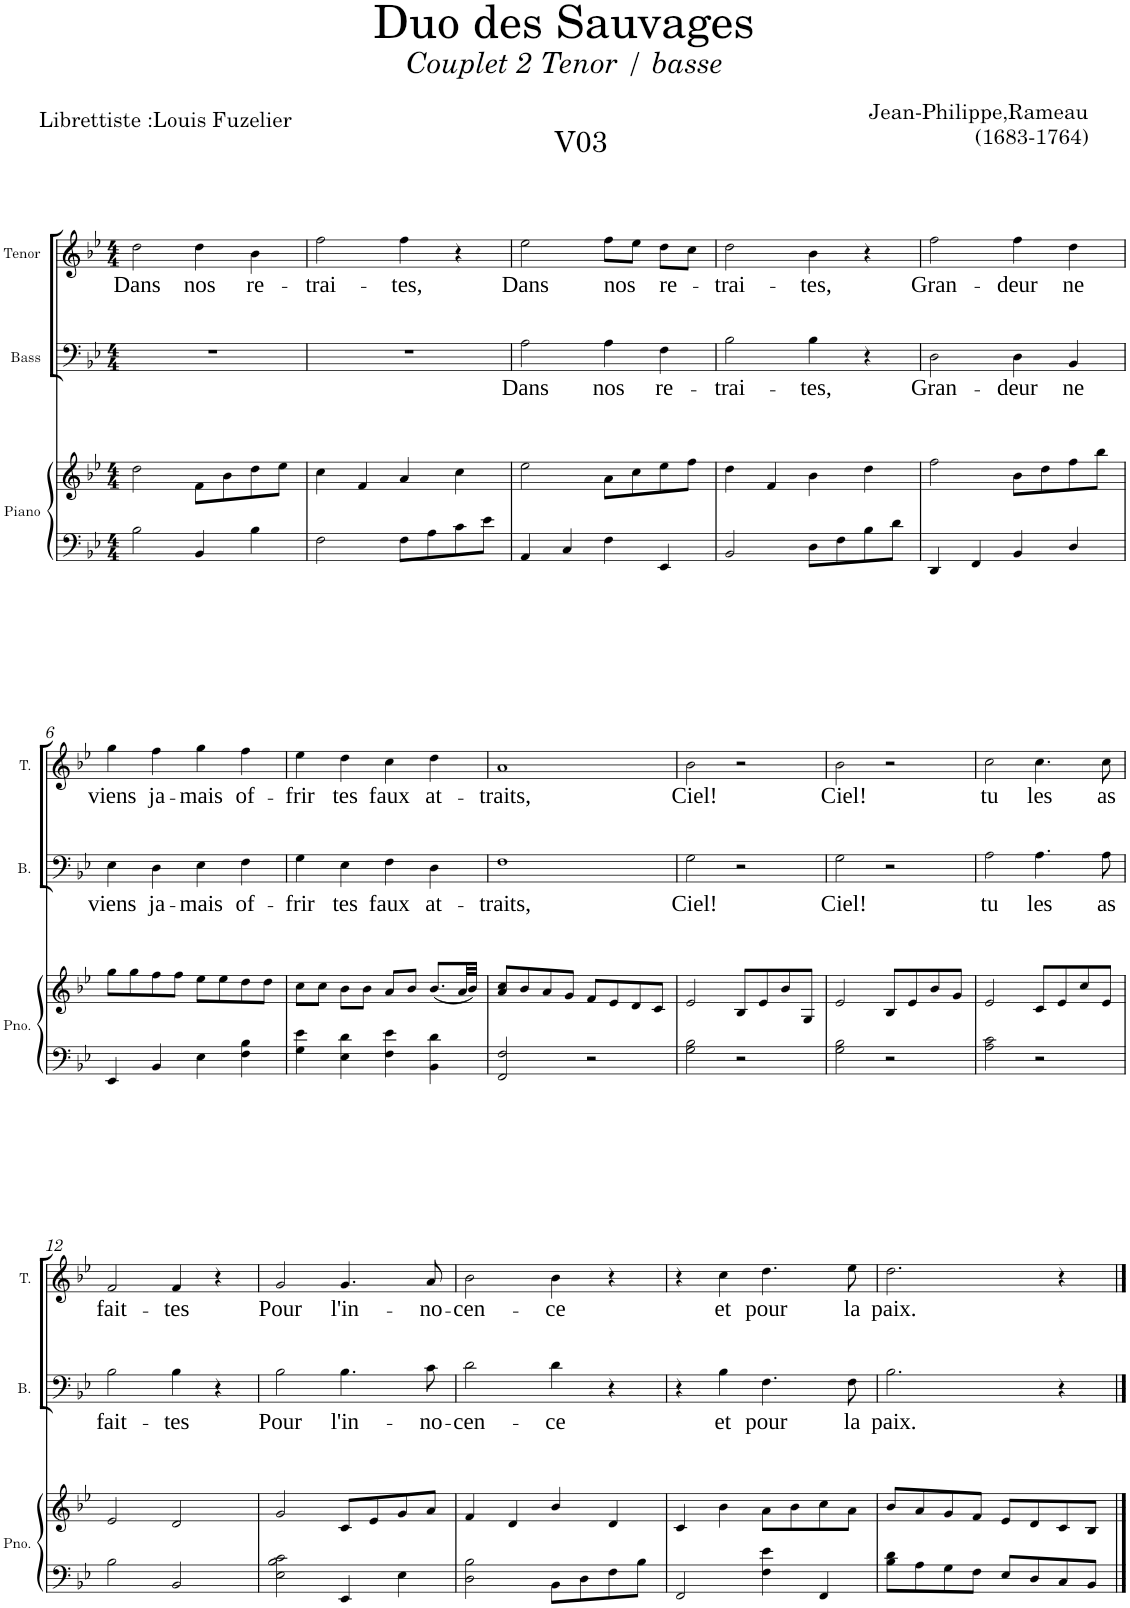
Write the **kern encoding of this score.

**kern	**kern	**kern	**text	**kern	**text
*part3	*part3	*part2	*part2	*part1	*part1
*staff4	*staff3	*staff2	*staff2	*staff1	*staff1
*I"Piano	*	*I"Bass	*	*I"Tenor	*
*I'Pno.	*	*I'B.	*	*I'T.	*
*clefF4	*clefG2	*clefF4	*	*clefG2	*
*k[b-e-]	*k[b-e-]	*k[b-e-]	*	*k[b-e-]	*
*M4/4	*M4/4	*M4/4	*	*M4/4	*
=1	=1	=1	=1	=1	=1
!	!	!	!	!	!LO:LY:b
2B-\	2dd\	1r	.	2dd\	Dans
!	!	!	!	!	!LO:LY:b
4BB-/	8f\L	.	.	4dd\	nos
.	8b-\	.	.	.	.
!	!	!	!	!	!LO:LY:b
4B-\	8dd\	.	.	4b-\	re-
.	8ee-\J	.	.	.	.
=2	=2	=2	=2	=2	=2
!	!	!	!	!	!LO:LY:b
2F\	4cc\	1r	.	2ff\	-trai-
.	4f/	.	.	.	.
!	!	!	!	!	!LO:LY:b
8F\L	4a/	.	.	4ff\	-tes,
8A\	.	.	.	.	.
8c\	4cc\	.	.	4r	.
8e-\J	.	.	.	.	.
=3	=3	=3	=3	=3	=3
!	!	!	!LO:LY:b	!	!LO:LY:b
4AA/	2ee-\	2A\	Dans	2ee-\	Dans
4C/	.	.	.	.	.
!	!	!	!LO:LY:b	!	!LO:LY:b
4F\	8a\L	4A\	nos	8ff\L	nos
.	8cc\	.	.	8ee-\J	.
!	!	!	!LO:LY:b	!	!LO:LY:b
4EE-/	8ee-\	4F\	re-	8dd\L	re-
.	8ff\J	.	.	8cc\J	.
=4	=4	=4	=4	=4	=4
!	!	!	!LO:LY:b	!	!LO:LY:b
2BB-/	4dd\	2B-\	-trai-	2dd\	-trai-
.	4f/	.	.	.	.
!	!	!	!LO:LY:b	!	!LO:LY:b
8D\L	4b-\	4B-\	-tes,	4b-\	-tes,
8F\	.	.	.	.	.
8B-\	4dd\	4r	.	4r	.
8d\J	.	.	.	.	.
=5	=5	=5	=5	=5	=5
!	!	!	!LO:LY:b	!	!LO:LY:b
4DD/	2ff\	2D\	Gran-	2ff\	Gran-
4FF/	.	.	.	.	.
!	!	!	!LO:LY:b	!	!LO:LY:b
4BB-/	8b-\L	4D\	-deur	4ff\	-deur
.	8dd\	.	.	.	.
!	!	!	!LO:LY:b	!	!LO:LY:b
4D/	8ff\	4BB-/	ne	4dd\	ne
.	8bb-\J	.	.	.	.
!!LO:LB:g=z
=6	=6	=6	=6	=6	=6
!	!	!	!LO:LY:b	!	!LO:LY:b
4EE-/	8gg\L	4E-\	viens	4gg\	viens
.	8gg\	.	.	.	.
!	!	!	!LO:LY:b	!	!LO:LY:b
4BB-/	8ff\	4D\	ja-	4ff\	ja-
.	8ff\J	.	.	.	.
!	!	!	!LO:LY:b	!	!LO:LY:b
4E-\	8ee-\L	4E-\	-mais	4gg\	-mais
.	8ee-\	.	.	.	.
!	!	!	!LO:LY:b	!	!LO:LY:b
4F\ 4B-\	8dd\	4F\	of-	4ff\	of-
.	8dd\J	.	.	.	.
=7	=7	=7	=7	=7	=7
!	!	!	!LO:LY:b	!	!LO:LY:b
4G\ 4e-\	8cc\L	4G\	-frir	4ee-\	-frir
.	8cc\J	.	.	.	.
!	!	!	!LO:LY:b	!	!LO:LY:b
4E-\ 4d\	8b-\L	4E-\	tes	4dd\	tes
.	8b-\J	.	.	.	.
!	!	!	!LO:LY:b	!	!LO:LY:b
4F\ 4e-\	8a/L	4F\	faux	4cc\	faux
.	8b-/J	.	.	.	.
!	!	!	!LO:LY:b	!	!LO:LY:b
4BB-\ 4d\	(8.b-/L	4D\	at-	4dd\	at-
.	32a/LL	.	.	.	.
.	32b-/JJJ)	.	.	.	.
=8	=8	=8	=8	=8	=8
!	!	!	!LO:LY:b	!	!LO:LY:b
2FF/ 2F/	8a/ 8cc/L	1F	-traits,	1a	-traits,
.	8b-/	.	.	.	.
.	8a/	.	.	.	.
.	8g/J	.	.	.	.
2r	8f/L	.	.	.	.
.	8e-/	.	.	.	.
.	8d/	.	.	.	.
.	8c/J	.	.	.	.
=9	=9	=9	=9	=9	=9
!	!	!	!LO:LY:b	!	!LO:LY:b
2G\ 2B-\	2e-/	2G\	Ciel!	2b-\	Ciel!
2r	8B-/L	2r	.	2r	.
.	8e-/	.	.	.	.
.	8b-/	.	.	.	.
.	8G/J	.	.	.	.
=10	=10	=10	=10	=10	=10
!	!	!	!LO:LY:b	!	!LO:LY:b
2G\ 2B-\	2e-/	2G\	Ciel!	2b-\	Ciel!
2r	8B-/L	2r	.	2r	.
.	8e-/	.	.	.	.
.	8b-/	.	.	.	.
.	8g/J	.	.	.	.
=11	=11	=11	=11	=11	=11
!	!	!	!LO:LY:b	!	!LO:LY:b
2A\ 2c\	2e-/	2A\	tu	2cc\	tu
!	!	!	!LO:LY:b	!	!LO:LY:b
2r	8c/L	4.A\	les	4.cc\	les
.	8e-/	.	.	.	.
.	8cc/	.	.	.	.
!	!	!	!LO:LY:b	!	!LO:LY:b
.	8e-/J	8A\	as	8cc\	as
!!LO:LB:g=z
=12	=12	=12	=12	=12	=12
!	!	!	!LO:LY:b	!	!LO:LY:b
2B-\	2e-/	2B-\	fait-	2f/	fait-
!	!	!	!LO:LY:b	!	!LO:LY:b
2BB-/	2d/	4B-\	-tes	4f/	-tes
.	.	4r	.	4r	.
=13	=13	=13	=13	=13	=13
!	!	!	!LO:LY:b	!	!LO:LY:b
2E-\ 2B-\ 2c\	2g/	2B-\	Pour	2g/	Pour
!	!	!	!LO:LY:b	!	!LO:LY:b
4EE-/	8c/L	4.B-\	l'in-	4.g/	l'in-
.	8e-/	.	.	.	.
4E-\	8g/	.	.	.	.
!	!	!	!LO:LY:b	!	!LO:LY:b
.	8a/J	8c\	-no-	8a/	-no-
=14	=14	=14	=14	=14	=14
!	!	!	!LO:LY:b	!	!LO:LY:b
2D\ 2B-\	4f/	2d\	-cen-	2b-\	-cen-
.	4d/	.	.	.	.
!	!	!	!LO:LY:b	!	!LO:LY:b
8BB-\L	4b-/	4d\	-ce	4b-\	-ce
8D\	.	.	.	.	.
8F\	4d/	4r	.	4r	.
8B-\J	.	.	.	.	.
=15	=15	=15	=15	=15	=15
2FF/	4c/	4r	.	4r	.
!	!	!	!LO:LY:b	!	!LO:LY:b
.	4b-\	4B-\	et	4cc\	et
!	!	!	!LO:LY:b	!	!LO:LY:b
4F\ 4e-\	8a\L	4.F\	pour	4.dd\	pour
.	8b-\	.	.	.	.
4FF/	8cc\	.	.	.	.
!	!	!	!LO:LY:b	!	!LO:LY:b
.	8a\J	8F\	la	8ee-\	la
=16	=16	=16	=16	=16	=16
!	!	!	!LO:LY:b	!	!LO:LY:b
8B-\ 8d\L	8b-/L	2.B-\	paix.	2.dd\	paix.
8A\	8a/	.	.	.	.
8G\	8g/	.	.	.	.
8F\J	8f/J	.	.	.	.
8E-/L	8e-/L	.	.	.	.
8D/	8d/	.	.	.	.
8C/	8c/	4r	.	4r	.
8BB-/J	8B-/J	.	.	.	.
==	==	==	==	==	==
*-	*-	*-	*-	*-	*-
